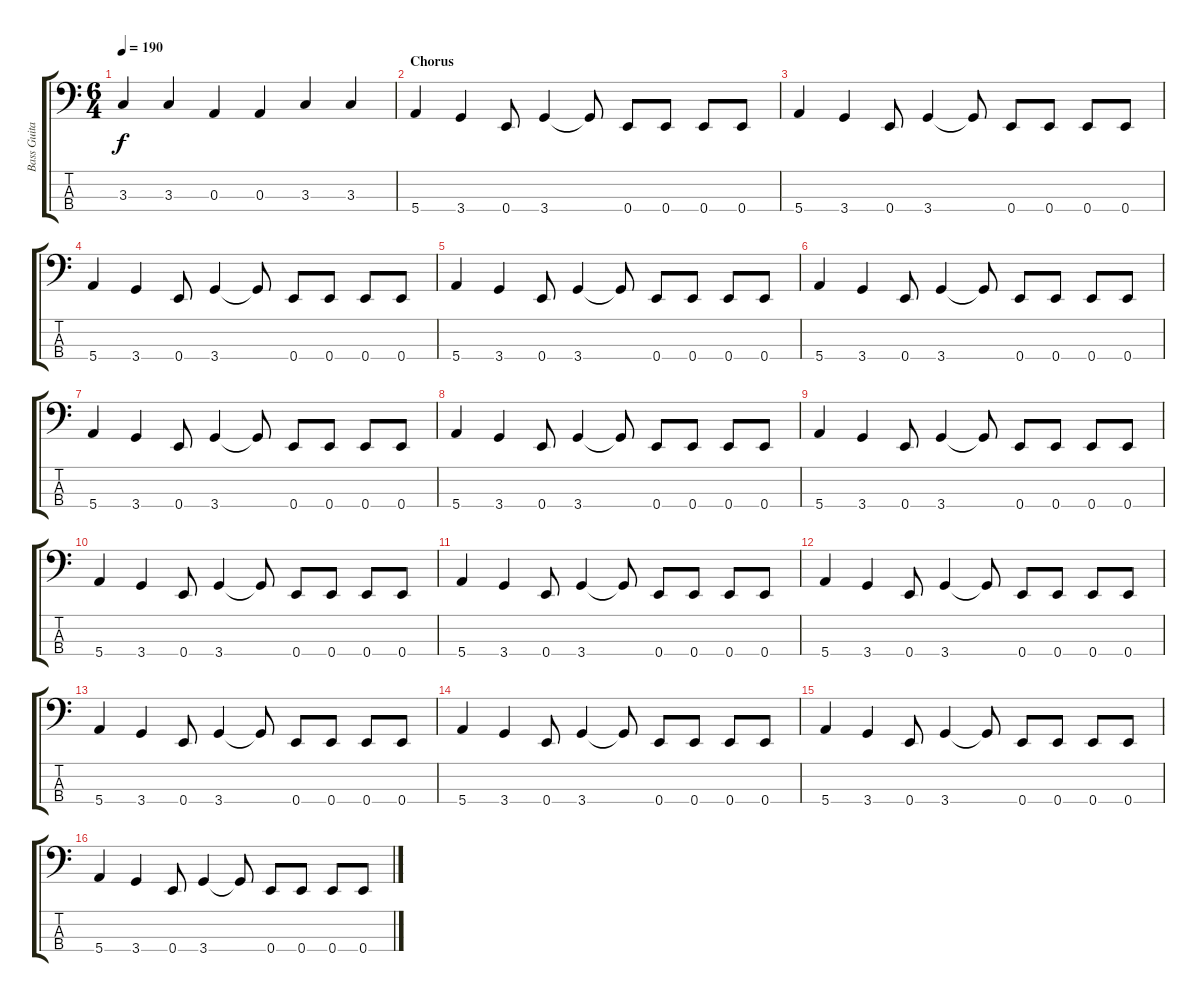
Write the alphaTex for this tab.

\track ("Bass Guitar" "Bass Guita") {instrument electricbassfinger}
\staff {score tabs}
\tuning (G2 D2 A1 E1) {hide}
\ts (6 4)
\tempo 190
\clef f4
\ks c
3.3.4{dy f} 3.3.4 0.3.4 0.3.4 3.3.4 3.3.4 |
\section ("" "Chorus")
5.4.4 3.4.4 0.4.8 3.4.4 3.4{t}.8 0.4.8 0.4.8 0.4.8 0.4.8 |
5.4.4 3.4.4 0.4.8 3.4.4 3.4{t}.8 0.4.8 0.4.8 0.4.8 0.4.8 |
5.4.4 3.4.4 0.4.8 3.4.4 3.4{t}.8 0.4.8 0.4.8 0.4.8 0.4.8 |
5.4.4 3.4.4 0.4.8 3.4.4 3.4{t}.8 0.4.8 0.4.8 0.4.8 0.4.8 |
5.4.4 3.4.4 0.4.8 3.4.4 3.4{t}.8 0.4.8 0.4.8 0.4.8 0.4.8 |
5.4.4 3.4.4 0.4.8 3.4.4 3.4{t}.8 0.4.8 0.4.8 0.4.8 0.4.8 |
5.4.4 3.4.4 0.4.8 3.4.4 3.4{t}.8 0.4.8 0.4.8 0.4.8 0.4.8 |
5.4.4 3.4.4 0.4.8 3.4.4 3.4{t}.8 0.4.8 0.4.8 0.4.8 0.4.8 |
5.4.4 3.4.4 0.4.8 3.4.4 3.4{t}.8 0.4.8 0.4.8 0.4.8 0.4.8 |
5.4.4 3.4.4 0.4.8 3.4.4 3.4{t}.8 0.4.8 0.4.8 0.4.8 0.4.8 |
5.4.4 3.4.4 0.4.8 3.4.4 3.4{t}.8 0.4.8 0.4.8 0.4.8 0.4.8 |
5.4.4 3.4.4 0.4.8 3.4.4 3.4{t}.8 0.4.8 0.4.8 0.4.8 0.4.8 |
5.4.4 3.4.4 0.4.8 3.4.4 3.4{t}.8 0.4.8 0.4.8 0.4.8 0.4.8 |
5.4.4 3.4.4 0.4.8 3.4.4 3.4{t}.8 0.4.8 0.4.8 0.4.8 0.4.8 |
5.4.4 3.4.4 0.4.8 3.4.4 3.4{t}.8 0.4.8 0.4.8 0.4.8 0.4.8
